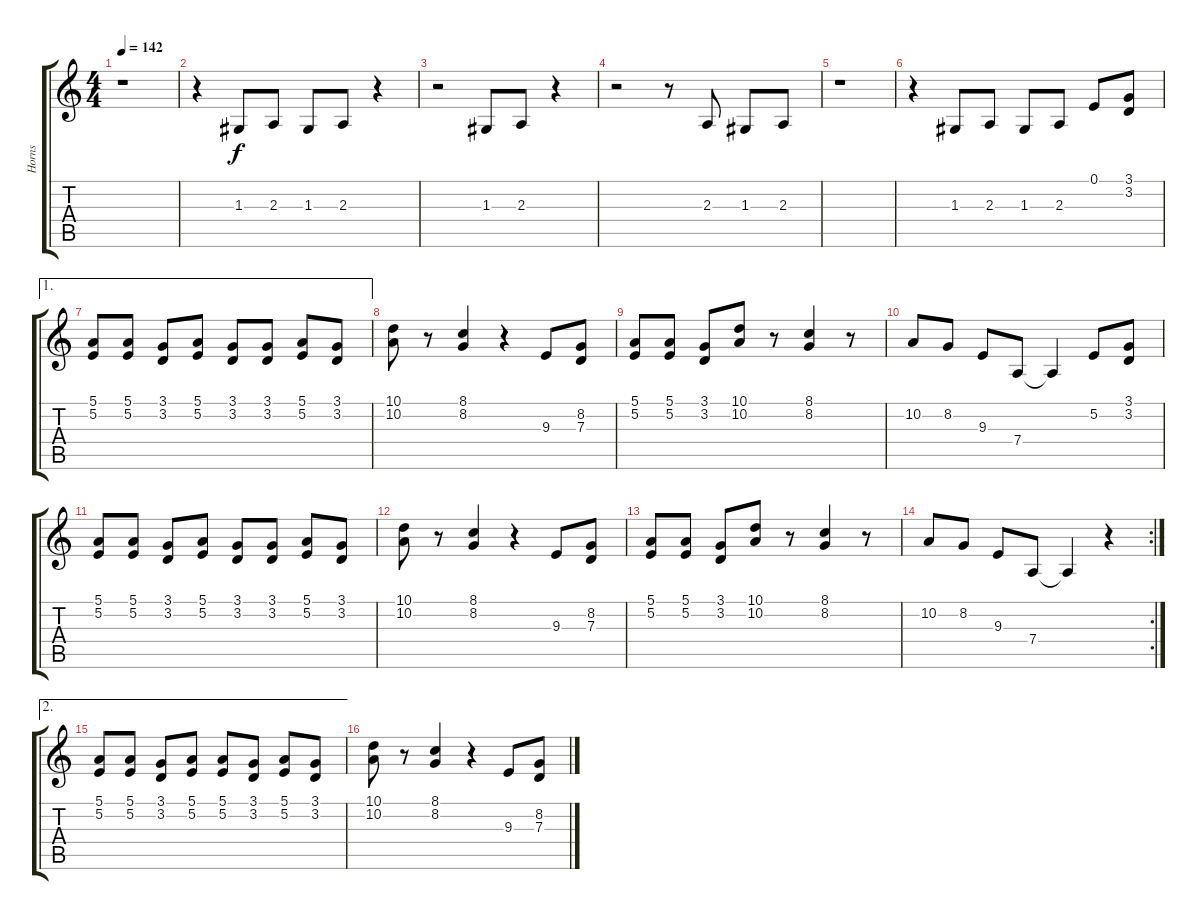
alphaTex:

\track ("Horns" "Horns") {instrument brasssection}
\staff {score tabs}
\tuning (E4 B3 G3 D3 A2 E2) {hide}
\ts (4 4)
\tempo 142
\clef g2
\ks c
r.1{dy f} |
r.4 1.3.8 2.3.8 1.3.8 2.3.8 r.4 |
r.2 1.3.8 2.3.8 r.4 |
r.2 r.8 2.3.8 1.3.8 2.3.8 |
r.1 |
r.4 1.3.8 2.3.8 1.3.8 2.3.8 0.1.8 (3.1 3.2).8 |
\ae 1
(5.1 5.2).8 (5.1 5.2).8 (3.1 3.2).8 (5.1 5.2).8 (3.1 3.2).8 (3.1 3.2).8 (5.1 5.2).8 (3.1 3.2).8 |
(10.1 10.2).8 r.8 (8.1 8.2).4 r.4 9.3.8 (8.2 7.3).8 |
(5.1 5.2).8 (5.1 5.2).8 (3.1 3.2).8 (10.1 10.2).8 r.8 (8.1 8.2).4 r.8 |
10.2.8 8.2.8 9.3.8 7.4.8 7.4{t}.4 5.2.8 (3.1 3.2).8 |
(5.1 5.2).8 (5.1 5.2).8 (3.1 3.2).8 (5.1 5.2).8 (3.1 3.2).8 (3.1 3.2).8 (5.1 5.2).8 (3.1 3.2).8 |
(10.1 10.2).8 r.8 (8.1 8.2).4 r.4 9.3.8 (8.2 7.3).8 |
(5.1 5.2).8 (5.1 5.2).8 (3.1 3.2).8 (10.1 10.2).8 r.8 (8.1 8.2).4 r.8 |
\rc 2
10.2.8 8.2.8 9.3.8 7.4.8 7.4{t}.4 r.4 |
\ae 2
(5.1 5.2).8 (5.1 5.2).8 (3.1 3.2).8 (5.1 5.2).8 (5.1 5.2).8 (3.1 3.2).8 (5.1 5.2).8 (3.1 3.2).8 |
(10.1 10.2).8 r.8 (8.1 8.2).4 r.4 9.3.8 (8.2 7.3).8
